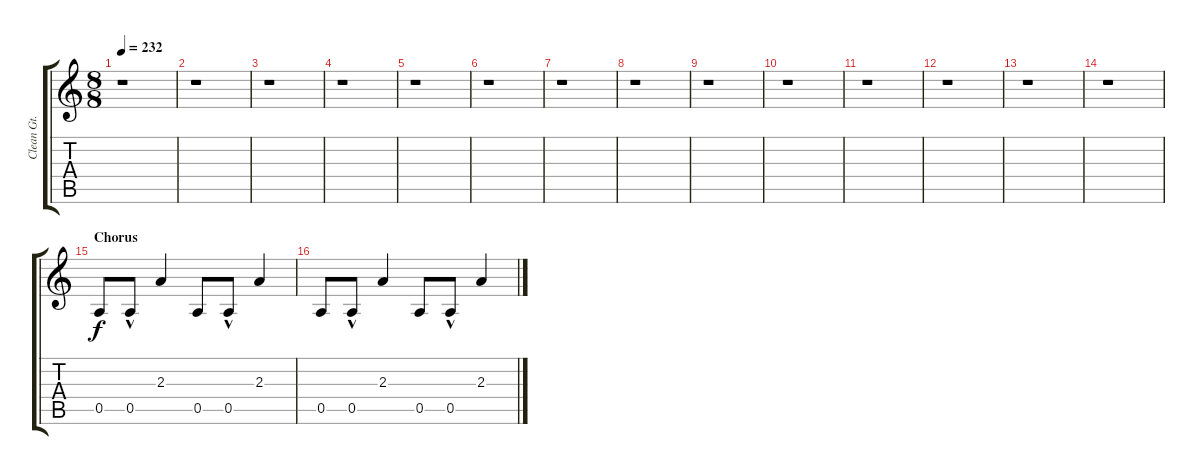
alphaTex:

\track ("Clean Gt. (Tom)" "Clean Gt. ") {instrument electricguitarclean}
\staff {score tabs}
\tuning (E4 B3 G3 D3 A2 E2) {hide}
\ts (8 8)
\tempo 232
\clef g2
\ks c
r.1{dy f} |
r.1 |
r.1 |
r.1 |
r.1 |
r.1 |
r.1 |
r.1 |
r.1 |
r.1 |
r.1 |
r.1 |
r.1 |
r.1 |
\section ("" "Chorus")
0.5.8 0.5{hac}.8 2.3.4 0.5.8 0.5{hac}.8 2.3.4 |
0.5.8 0.5{hac}.8 2.3.4 0.5.8 0.5{hac}.8 2.3.4
